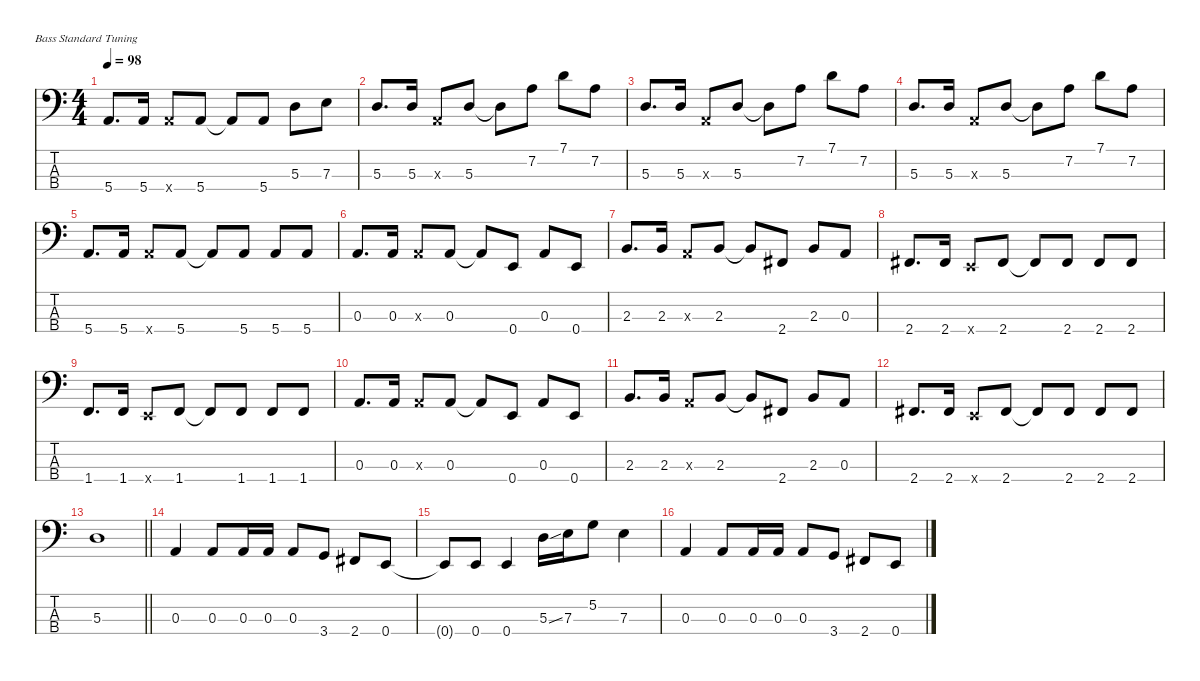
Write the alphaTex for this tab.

\defaultSystemsLayout 4
\hideDynamics
\bracketExtendMode nobrackets
\singleTrackTrackNamePolicy hidden
\multiTrackTrackNamePolicy hidden
\firstSystemTrackNameMode fullname
\otherSystemsTrackNameOrientation horizontal
\track ("Bass" "el.bs.") {instrument electricbassfinger}
\staff {score tabs}
\tuning (G2 D2 A1 E1)
\ts (4 4)
\tempo 98
\clef f4
\ks aminor
5.4.8{d dy f beam Up} 5.4.16{beam Up} 5.4{x}.8{beam Up} 5.4.8{beam Up} 5.4{t}.8{beam Up} 5.4.8{beam Up} 5.3.8{beam Down} 7.3.8{beam Down} |
5.3.8{d beam Up} 5.3.16{beam Up} 0.3{x}.8{beam Up} 5.3.8{beam Up} 5.3{t}.8{beam Down} 7.2.8{beam Down} 7.1.8{beam Down} 7.2.8{beam Down} |
5.3.8{d beam Up} 5.3.16{beam Up} 0.3{x}.8{beam Up} 5.3.8{beam Up} 5.3{t}.8{beam Down} 7.2.8{beam Down} 7.1.8{beam Down} 7.2.8{beam Down} |
5.3.8{d beam Up} 5.3.16{beam Up} 0.3{x}.8{beam Up} 5.3.8{beam Up} 5.3{t}.8{beam Down} 7.2.8{beam Down} 7.1.8{beam Down} 7.2.8{beam Down} |
5.4.8{d beam Up} 5.4.16{beam Up} 5.4{x}.8{beam Up} 5.4.8{beam Up} 5.4{t}.8{beam Up} 5.4.8{beam Up} 5.4.8{beam Up} 5.4.8{beam Up} |
0.3.8{d beam Up} 0.3.16{beam Up} 0.3{x}.8{beam Up} 0.3.8{beam Up} 0.3{t}.8{beam Up} 0.4.8{beam Up} 0.3.8{beam Up} 0.4.8{beam Up} |
2.3.8{d beam Up} 2.3.16{beam Up} 0.3{x}.8{beam Up} 2.3.8{beam Up} 2.3{t}.8{beam Up} 2.4{acc #}.8{beam Up} 2.3.8{beam Up} 0.3.8{beam Up} |
2.4{acc #}.8{d beam Up} 2.4{acc #}.16{beam Up} 0.4{x}.8{beam Up} 2.4{acc #}.8{beam Up} 2.4{t acc #}.8{beam Up} 2.4{acc #}.8{beam Up} 2.4{acc #}.8{beam Up} 2.4{acc #}.8{beam Up} |
1.4.8{d beam Up} 1.4.16{beam Up} 0.4{x}.8{beam Up} 1.4.8{beam Up} 1.4{t}.8{beam Up} 1.4.8{beam Up} 1.4.8{beam Up} 1.4.8{beam Up} |
0.3.8{d beam Up} 0.3.16{beam Up} 0.3{x}.8{beam Up} 0.3.8{beam Up} 0.3{t}.8{beam Up} 0.4.8{beam Up} 0.3.8{beam Up} 0.4.8{beam Up} |
2.3.8{d beam Up} 2.3.16{beam Up} 0.3{x}.8{beam Up} 2.3.8{beam Up} 2.3{t}.8{beam Up} 2.4{acc #}.8{beam Up} 2.3.8{beam Up} 0.3.8{beam Up} |
2.4{acc #}.8{d beam Up} 2.4{acc #}.16{beam Up} 0.4{x}.8{beam Up} 2.4{acc #}.8{beam Up} 2.4{t acc #}.8{beam Up} 2.4{acc #}.8{beam Up} 2.4{acc #}.8{beam Up} 2.4{acc #}.8{beam Up} |
\barLineRight lightlight
5.3.1{beam Down} |
0.3.4{beam Up} 0.3.8{beam Up} 0.3.16{beam Up} 0.3.16{beam Up} 0.3.8{beam Up} 3.4.8{beam Up} 2.4{acc #}.8{beam Up} 0.4.8{beam Up} |
0.4{t}.8{beam Up} 0.4.8{beam Up} 0.4.4{beam Up} 5.3{ss}.16{beam Down} 7.3.16{beam Down} 5.2.8{beam Down} 7.3.4{beam Down} |
0.3.4{beam Up} 0.3.8{beam Up} 0.3.16{beam Up} 0.3.16{beam Up} 0.3.8{beam Up} 3.4.8{beam Up} 2.4{acc #}.8{beam Up} 0.4.8{beam Up}
